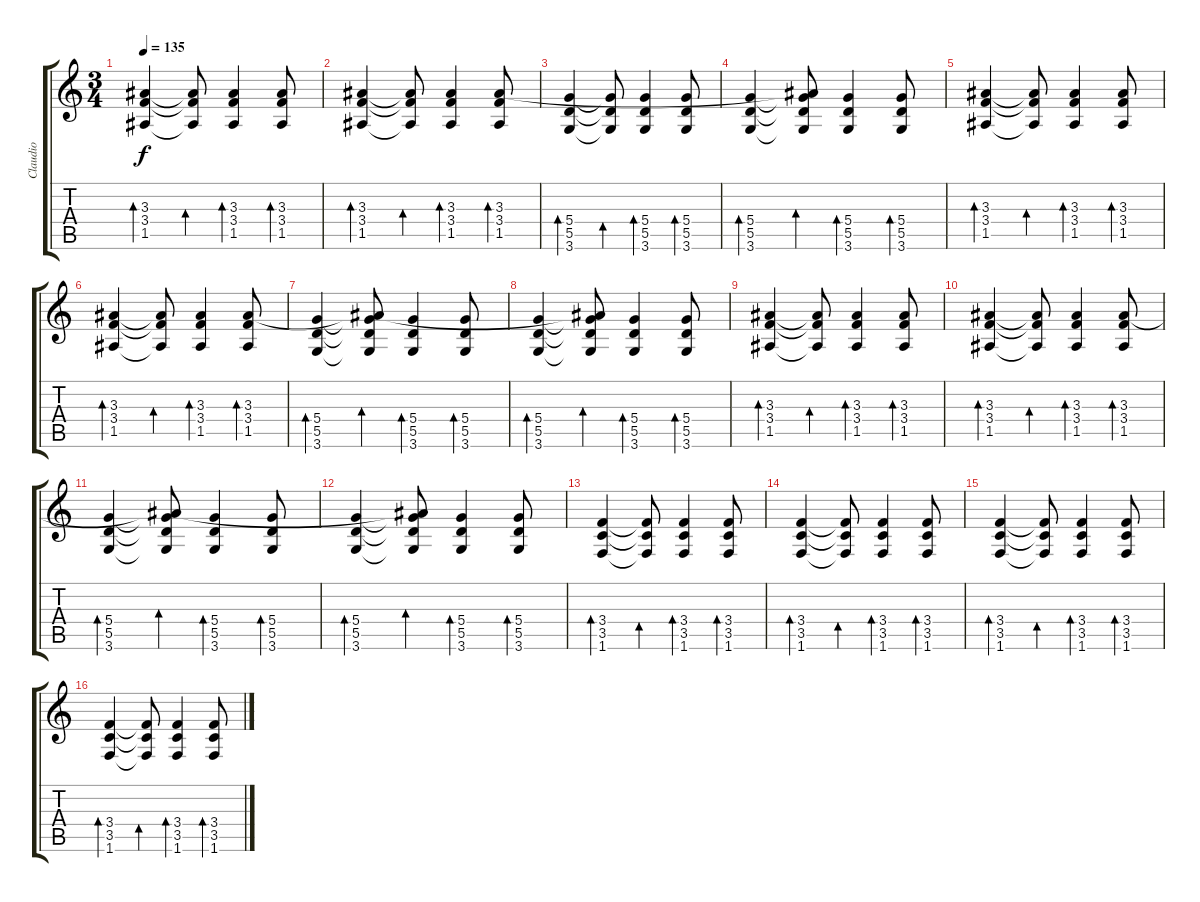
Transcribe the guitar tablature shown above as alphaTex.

\track ("Claudio" "Claudio") {instrument acousticguitarsteel}
\staff {score tabs}
\tuning (E4 B3 G3 D3 A2 E2) {hide}
\ts (3 4)
\tempo 135
\clef g2
\ks c
(3.3 3.4 1.5).4{bd 60 dy f} (3.3{t} 3.4{t} 1.5{t}).8{bd 60} (3.3 3.4 1.5).4{bd 60} (3.3 3.4 1.5).8{bd 60} |
(3.3 3.4 1.5).4{bd 60} (3.3{t} 3.4{t} 1.5{t}).8{bd 60} (3.3 3.4 1.5).4{bd 60} (3.3 3.4 1.5).8{bd 60} |
(5.4 5.5 3.6).4{bd 60} (5.4{t} 5.5{t} 3.6{t}).8{bd 60} (5.4 5.5 3.6).4{bd 60} (5.4 5.5 3.6).8{bd 60} |
(5.4 5.5 3.6).4{bd 60} (3.3{t} 5.4{t} 5.5{t} 3.6{t}).8{bd 60} (5.4 5.5 3.6).4{bd 60} (5.4 5.5 3.6).8{bd 60} |
(3.3 3.4 1.5).4{bd 60} (3.3{t} 3.4{t} 1.5{t}).8{bd 60} (3.3 3.4 1.5).4{bd 60} (3.3 3.4 1.5).8{bd 60} |
(3.3 3.4 1.5).4{bd 60} (3.3{t} 3.4{t} 1.5{t}).8{bd 60} (3.3 3.4 1.5).4{bd 60} (3.3 3.4 1.5).8{bd 60} |
(5.4 5.5 3.6).4{bd 60} (3.3{t} 5.4{t} 5.5{t} 3.6{t}).8{bd 60} (5.4 5.5 3.6).4{bd 60} (5.4 5.5 3.6).8{bd 60} |
(5.4 5.5 3.6).4{bd 60} (3.3{t} 5.4{t} 5.5{t} 3.6{t}).8{bd 60} (5.4 5.5 3.6).4{bd 60} (5.4 5.5 3.6).8{bd 60} |
(3.3 3.4 1.5).4{bd 60} (3.3{t} 3.4{t} 1.5{t}).8{bd 60} (3.3 3.4 1.5).4{bd 60} (3.3 3.4 1.5).8{bd 60} |
(3.3 3.4 1.5).4{bd 60} (3.3{t} 3.4{t} 1.5{t}).8{bd 60} (3.3 3.4 1.5).4{bd 60} (3.3 3.4 1.5).8{bd 60} |
(5.4 5.5 3.6).4{bd 60} (3.3{t} 5.4{t} 5.5{t} 3.6{t}).8{bd 60} (5.4 5.5 3.6).4{bd 60} (5.4 5.5 3.6).8{bd 60} |
(5.4 5.5 3.6).4{bd 60} (3.3{t} 5.4{t} 5.5{t} 3.6{t}).8{bd 60} (5.4 5.5 3.6).4{bd 60} (5.4 5.5 3.6).8{bd 60} |
(3.4 3.5 1.6).4{bd 60} (3.4{t} 3.5{t} 1.6{t}).8{bd 60} (3.4 3.5 1.6).4{bd 60} (3.4 3.5 1.6).8{bd 60} |
(3.4 3.5 1.6).4{bd 60} (3.4{t} 3.5{t} 1.6{t}).8{bd 60} (3.4 3.5 1.6).4{bd 60} (3.4 3.5 1.6).8{bd 60} |
(3.4 3.5 1.6).4{bd 60} (3.4{t} 3.5{t} 1.6{t}).8{bd 60} (3.4 3.5 1.6).4{bd 60} (3.4 3.5 1.6).8{bd 60} |
(3.4 3.5 1.6).4{bd 60} (3.4{t} 3.5{t} 1.6{t}).8{bd 60} (3.4 3.5 1.6).4{bd 60} (3.4 3.5 1.6).8{bd 60}
